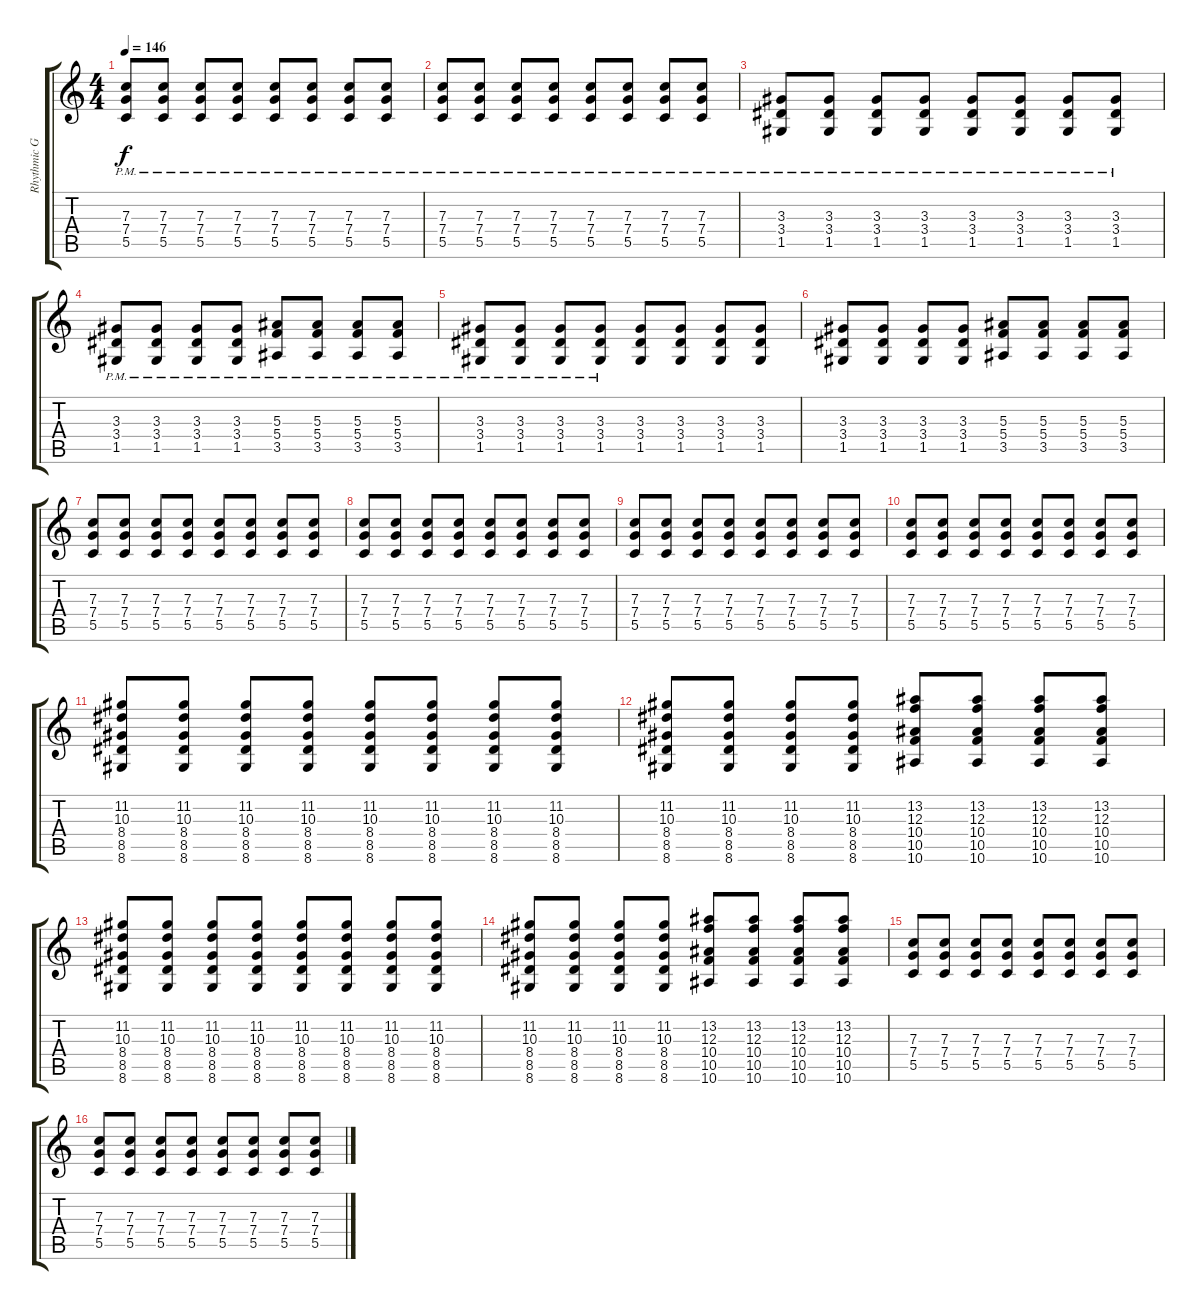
\track ("Rhythmic Guitar" "Rhythmic G") {instrument distortionguitar}
\staff {score tabs}
\tuning (D4 A3 F3 C3 G2 C2) {hide}
\ts (4 4)
\tempo 146
\clef g2
\ks c
(7.3{pm} 7.4{pm} 5.5{pm}).8{dy f} (7.3{pm} 7.4{pm} 5.5{pm}).8 (7.3{pm} 7.4{pm} 5.5{pm}).8 (7.3{pm} 7.4{pm} 5.5{pm}).8 (7.3{pm} 7.4{pm} 5.5{pm}).8 (7.3{pm} 7.4{pm} 5.5{pm}).8 (7.3{pm} 7.4{pm} 5.5{pm}).8 (7.3{pm} 7.4{pm} 5.5{pm}).8 |
(7.3{pm} 7.4{pm} 5.5{pm}).8 (7.3{pm} 7.4{pm} 5.5{pm}).8 (7.3{pm} 7.4{pm} 5.5{pm}).8 (7.3{pm} 7.4{pm} 5.5{pm}).8 (7.3{pm} 7.4{pm} 5.5{pm}).8 (7.3{pm} 7.4{pm} 5.5{pm}).8 (7.3{pm} 7.4{pm} 5.5{pm}).8 (7.3{pm} 7.4{pm} 5.5{pm}).8 |
(3.3{pm} 3.4{pm} 1.5{pm}).8 (3.3{pm} 3.4{pm} 1.5{pm}).8 (3.3{pm} 3.4{pm} 1.5{pm}).8 (3.3{pm} 3.4{pm} 1.5{pm}).8 (3.3{pm} 3.4{pm} 1.5{pm}).8 (3.3{pm} 3.4{pm} 1.5{pm}).8 (3.3{pm} 3.4{pm} 1.5{pm}).8 (3.3{pm} 3.4{pm} 1.5{pm}).8 |
(3.3{pm} 3.4{pm} 1.5{pm}).8 (3.3{pm} 3.4{pm} 1.5{pm}).8 (3.3{pm} 3.4{pm} 1.5{pm}).8 (3.3{pm} 3.4{pm} 1.5{pm}).8 (5.3{pm} 5.4{pm} 3.5{pm}).8 (5.3{pm} 5.4{pm} 3.5{pm}).8 (5.3{pm} 5.4{pm} 3.5{pm}).8 (5.3{pm} 5.4{pm} 3.5{pm}).8 |
(3.3{pm} 3.4{pm} 1.5{pm}).8 (3.3{pm} 3.4{pm} 1.5{pm}).8 (3.3{pm} 3.4{pm} 1.5{pm}).8 (3.3{pm} 3.4{pm} 1.5{pm}).8 (3.3 3.4 1.5).8 (3.3 3.4 1.5).8 (3.3 3.4 1.5).8 (3.3 3.4 1.5).8 |
(3.3 3.4 1.5).8 (3.3 3.4 1.5).8 (3.3 3.4 1.5).8 (3.3 3.4 1.5).8 (5.3 5.4 3.5).8 (5.3 5.4 3.5).8 (5.3 5.4 3.5).8 (5.3 5.4 3.5).8 |
(7.3 7.4 5.5).8 (7.3 7.4 5.5).8 (7.3 7.4 5.5).8 (7.3 7.4 5.5).8 (7.3 7.4 5.5).8 (7.3 7.4 5.5).8 (7.3 7.4 5.5).8 (7.3 7.4 5.5).8 |
(7.3 7.4 5.5).8 (7.3 7.4 5.5).8 (7.3 7.4 5.5).8 (7.3 7.4 5.5).8 (7.3 7.4 5.5).8 (7.3 7.4 5.5).8 (7.3 7.4 5.5).8 (7.3 7.4 5.5).8 |
(7.3 7.4 5.5).8 (7.3 7.4 5.5).8 (7.3 7.4 5.5).8 (7.3 7.4 5.5).8 (7.3 7.4 5.5).8 (7.3 7.4 5.5).8 (7.3 7.4 5.5).8 (7.3 7.4 5.5).8 |
(7.3 7.4 5.5).8 (7.3 7.4 5.5).8 (7.3 7.4 5.5).8 (7.3 7.4 5.5).8 (7.3 7.4 5.5).8 (7.3 7.4 5.5).8 (7.3 7.4 5.5).8 (7.3 7.4 5.5).8 |
(11.2 10.3 8.4 8.5 8.6).8 (11.2 10.3 8.4 8.5 8.6).8 (11.2 10.3 8.4 8.5 8.6).8 (11.2 10.3 8.4 8.5 8.6).8 (11.2 10.3 8.4 8.5 8.6).8 (11.2 10.3 8.4 8.5 8.6).8 (11.2 10.3 8.4 8.5 8.6).8 (11.2 10.3 8.4 8.5 8.6).8 |
(11.2 10.3 8.4 8.5 8.6).8 (11.2 10.3 8.4 8.5 8.6).8 (11.2 10.3 8.4 8.5 8.6).8 (11.2 10.3 8.4 8.5 8.6).8 (13.2 12.3 10.4 10.5 10.6).8 (13.2 12.3 10.4 10.5 10.6).8 (13.2 12.3 10.4 10.5 10.6).8 (13.2 12.3 10.4 10.5 10.6).8 |
(11.2 10.3 8.4 8.5 8.6).8 (11.2 10.3 8.4 8.5 8.6).8 (11.2 10.3 8.4 8.5 8.6).8 (11.2 10.3 8.4 8.5 8.6).8 (11.2 10.3 8.4 8.5 8.6).8 (11.2 10.3 8.4 8.5 8.6).8 (11.2 10.3 8.4 8.5 8.6).8 (11.2 10.3 8.4 8.5 8.6).8 |
(11.2 10.3 8.4 8.5 8.6).8 (11.2 10.3 8.4 8.5 8.6).8 (11.2 10.3 8.4 8.5 8.6).8 (11.2 10.3 8.4 8.5 8.6).8 (13.2 12.3 10.4 10.5 10.6).8 (13.2 12.3 10.4 10.5 10.6).8 (13.2 12.3 10.4 10.5 10.6).8 (13.2 12.3 10.4 10.5 10.6).8 |
(7.3 7.4 5.5).8 (7.3 7.4 5.5).8 (7.3 7.4 5.5).8 (7.3 7.4 5.5).8 (7.3 7.4 5.5).8 (7.3 7.4 5.5).8 (7.3 7.4 5.5).8 (7.3 7.4 5.5).8 |
(7.3 7.4 5.5).8 (7.3 7.4 5.5).8 (7.3 7.4 5.5).8 (7.3 7.4 5.5).8 (7.3 7.4 5.5).8 (7.3 7.4 5.5).8 (7.3 7.4 5.5).8 (7.3 7.4 5.5).8
